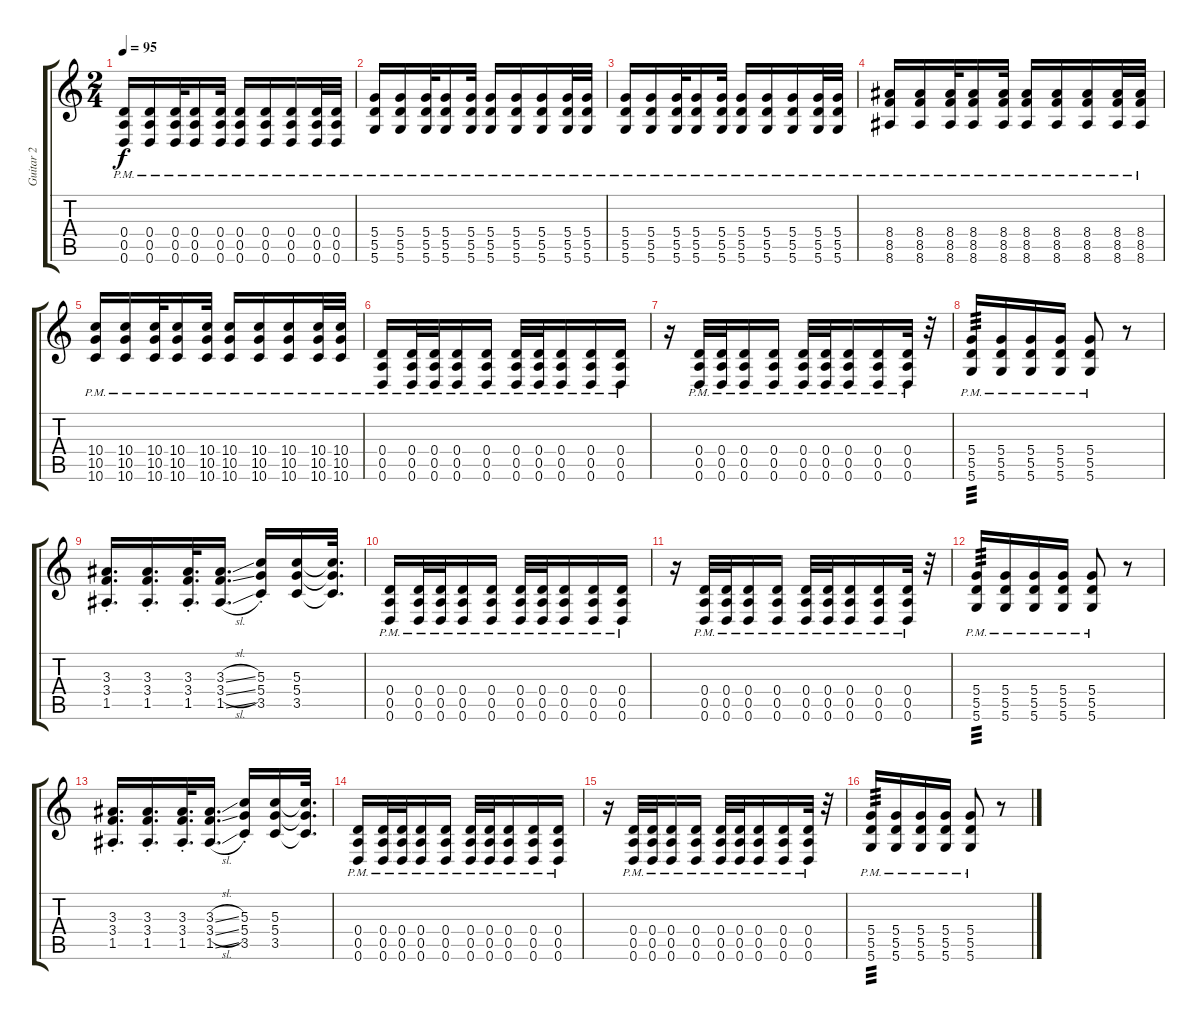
\track ("Guitar 2" "Guitar 2") {instrument distortionguitar}
\staff {score tabs}
\tuning (E4 B3 G3 D3 A2 D2) {hide}
\ts (2 4)
\tempo 95
\clef g2
\ks c
(0.4{pm} 0.5{pm} 0.6{pm}).16{dy f} (0.4{pm} 0.5{pm} 0.6{pm}).16 (0.4{pm} 0.5{pm} 0.6{pm}).32 (0.4{pm} 0.5{pm} 0.6{pm}).16 (0.4{pm} 0.5{pm} 0.6{pm}).32 (0.4{pm} 0.5{pm} 0.6{pm}).16 (0.4{pm} 0.5{pm} 0.6{pm}).16 (0.4{pm} 0.5{pm} 0.6{pm}).16 (0.4{pm} 0.5{pm} 0.6{pm}).32 (0.4{pm} 0.5{pm} 0.6{pm}).32 |
(5.4{pm} 5.5{pm} 5.6{pm}).16 (5.4{pm} 5.5{pm} 5.6{pm}).16 (5.4{pm} 5.5{pm} 5.6{pm}).32 (5.4{pm} 5.5{pm} 5.6{pm}).16 (5.4{pm} 5.5{pm} 5.6{pm}).32 (5.4{pm} 5.5{pm} 5.6{pm}).16 (5.4{pm} 5.5{pm} 5.6{pm}).16 (5.4{pm} 5.5{pm} 5.6{pm}).16 (5.4{pm} 5.5{pm} 5.6{pm}).32 (5.4{pm} 5.5{pm} 5.6{pm}).32 |
(5.4{pm} 5.5{pm} 5.6{pm}).16 (5.4{pm} 5.5{pm} 5.6{pm}).16 (5.4{pm} 5.5{pm} 5.6{pm}).32 (5.4{pm} 5.5{pm} 5.6{pm}).16 (5.4{pm} 5.5{pm} 5.6{pm}).32 (5.4{pm} 5.5{pm} 5.6{pm}).16 (5.4{pm} 5.5{pm} 5.6{pm}).16 (5.4{pm} 5.5{pm} 5.6{pm}).16 (5.4{pm} 5.5{pm} 5.6{pm}).32 (5.4{pm} 5.5{pm} 5.6{pm}).32 |
(8.4{pm} 8.5{pm} 8.6{pm}).16 (8.4{pm} 8.5{pm} 8.6{pm}).16 (8.4{pm} 8.5{pm} 8.6{pm}).32 (8.4{pm} 8.5{pm} 8.6{pm}).16 (8.4{pm} 8.5{pm} 8.6{pm}).32 (8.4{pm} 8.5{pm} 8.6{pm}).16 (8.4{pm} 8.5{pm} 8.6{pm}).16 (8.4{pm} 8.5{pm} 8.6{pm}).16 (8.4{pm} 8.5{pm} 8.6{pm}).32 (8.4{pm} 8.5{pm} 8.6{pm}).32 |
(10.4{pm} 10.5{pm} 10.6{pm}).16 (10.4{pm} 10.5{pm} 10.6{pm}).16 (10.4{pm} 10.5{pm} 10.6{pm}).32 (10.4{pm} 10.5{pm} 10.6{pm}).16 (10.4{pm} 10.5{pm} 10.6{pm}).32 (10.4{pm} 10.5{pm} 10.6{pm}).16 (10.4{pm} 10.5{pm} 10.6{pm}).16 (10.4{pm} 10.5{pm} 10.6{pm}).16 (10.4{pm} 10.5{pm} 10.6{pm}).32 (10.4{pm} 10.5{pm} 10.6{pm}).32 |
(0.4{pm} 0.5{pm} 0.6{pm}).16 (0.4{pm} 0.5{pm} 0.6{pm}).32 (0.4{pm} 0.5{pm} 0.6{pm}).32 (0.4{pm} 0.5{pm} 0.6{pm}).16 (0.4{pm} 0.5{pm} 0.6{pm}).16 (0.4{pm} 0.5{pm} 0.6{pm}).32 (0.4{pm} 0.5{pm} 0.6{pm}).32 (0.4{pm} 0.5{pm} 0.6{pm}).16 (0.4{pm} 0.5{pm} 0.6{pm}).16 (0.4{pm} 0.5{pm} 0.6{pm}).16 |
r.16 (0.4{pm} 0.5{pm} 0.6{pm}).32 (0.4{pm} 0.5{pm} 0.6{pm}).32 (0.4{pm} 0.5{pm} 0.6{pm}).16 (0.4{pm} 0.5{pm} 0.6{pm}).16 (0.4{pm} 0.5{pm} 0.6{pm}).32 (0.4{pm} 0.5{pm} 0.6{pm}).32 (0.4{pm} 0.5{pm} 0.6{pm}).16 (0.4{pm} 0.5{pm} 0.6{pm}).16 (0.4{pm} 0.5{pm} 0.6{pm}).32 r.32 |
(5.4{pm} 5.5{pm} 5.6{pm}).16{tp 3} (5.4{pm} 5.5{pm} 5.6{pm}).16 (5.4{pm} 5.5{pm} 5.6{pm}).16 (5.4{pm} 5.5{pm} 5.6{pm}).16 (5.4{pm} 5.5{pm} 5.6{pm}).8 r.8 |
(3.3{st} 3.4{st} 1.5{st}).16{d} (3.3{st} 3.4{st} 1.5{st}).16{d} (3.3{st} 3.4{st} 1.5{st}).32{d} (3.3{sl} 3.4{sl} 1.5{sl}).16{d} (5.3{st} 5.4{st} 3.5{st}).16 (5.3 5.4 3.5).16 (5.3{t} 5.4{t} 3.5{t}).32{d} |
(0.4{pm} 0.5{pm} 0.6{pm}).16 (0.4{pm} 0.5{pm} 0.6{pm}).32 (0.4{pm} 0.5{pm} 0.6{pm}).32 (0.4{pm} 0.5{pm} 0.6{pm}).16 (0.4{pm} 0.5{pm} 0.6{pm}).16 (0.4{pm} 0.5{pm} 0.6{pm}).32 (0.4{pm} 0.5{pm} 0.6{pm}).32 (0.4{pm} 0.5{pm} 0.6{pm}).16 (0.4{pm} 0.5{pm} 0.6{pm}).16 (0.4{pm} 0.5{pm} 0.6{pm}).16 |
r.16 (0.4{pm} 0.5{pm} 0.6{pm}).32 (0.4{pm} 0.5{pm} 0.6{pm}).32 (0.4{pm} 0.5{pm} 0.6{pm}).16 (0.4{pm} 0.5{pm} 0.6{pm}).16 (0.4{pm} 0.5{pm} 0.6{pm}).32 (0.4{pm} 0.5{pm} 0.6{pm}).32 (0.4{pm} 0.5{pm} 0.6{pm}).16 (0.4{pm} 0.5{pm} 0.6{pm}).16 (0.4{pm} 0.5{pm} 0.6{pm}).32 r.32 |
(5.4{pm} 5.5{pm} 5.6{pm}).16{tp 3} (5.4{pm} 5.5{pm} 5.6{pm}).16 (5.4{pm} 5.5{pm} 5.6{pm}).16 (5.4{pm} 5.5{pm} 5.6{pm}).16 (5.4{pm} 5.5{pm} 5.6{pm}).8 r.8 |
(3.3{st} 3.4{st} 1.5{st}).16{d} (3.3{st} 3.4{st} 1.5{st}).16{d} (3.3{st} 3.4{st} 1.5{st}).32{d} (3.3{sl} 3.4{sl} 1.5{sl}).16{d} (5.3{st} 5.4{st} 3.5{st}).16 (5.3 5.4 3.5).16 (5.3{t} 5.4{t} 3.5{t}).32{d} |
(0.4{pm} 0.5{pm} 0.6{pm}).16 (0.4{pm} 0.5{pm} 0.6{pm}).32 (0.4{pm} 0.5{pm} 0.6{pm}).32 (0.4{pm} 0.5{pm} 0.6{pm}).16 (0.4{pm} 0.5{pm} 0.6{pm}).16 (0.4{pm} 0.5{pm} 0.6{pm}).32 (0.4{pm} 0.5{pm} 0.6{pm}).32 (0.4{pm} 0.5{pm} 0.6{pm}).16 (0.4{pm} 0.5{pm} 0.6{pm}).16 (0.4{pm} 0.5{pm} 0.6{pm}).16 |
r.16 (0.4{pm} 0.5{pm} 0.6{pm}).32 (0.4{pm} 0.5{pm} 0.6{pm}).32 (0.4{pm} 0.5{pm} 0.6{pm}).16 (0.4{pm} 0.5{pm} 0.6{pm}).16 (0.4{pm} 0.5{pm} 0.6{pm}).32 (0.4{pm} 0.5{pm} 0.6{pm}).32 (0.4{pm} 0.5{pm} 0.6{pm}).16 (0.4{pm} 0.5{pm} 0.6{pm}).16 (0.4{pm} 0.5{pm} 0.6{pm}).32 r.32 |
(5.4{pm} 5.5{pm} 5.6{pm}).16{tp 3} (5.4{pm} 5.5{pm} 5.6{pm}).16 (5.4{pm} 5.5{pm} 5.6{pm}).16 (5.4{pm} 5.5{pm} 5.6{pm}).16 (5.4{pm} 5.5{pm} 5.6{pm}).8 r.8
